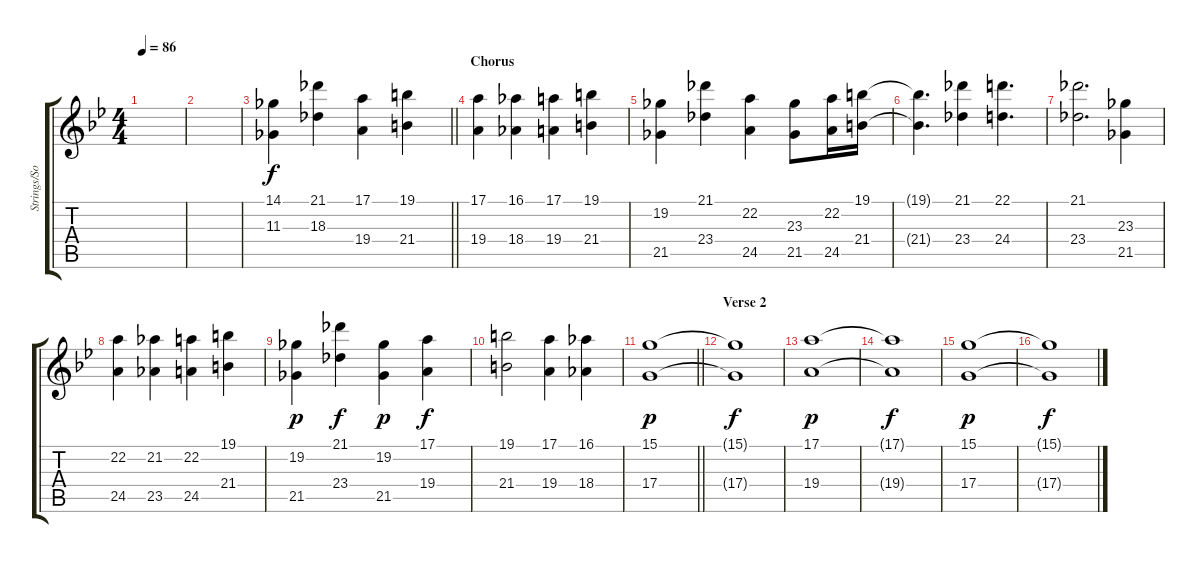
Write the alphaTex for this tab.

\track ("Strings/Solo Gtr" "Strings/So") {instrument stringensemble1}
\staff {score tabs}
\tuning (E4 B3 G3 D3 A2 E2) {hide}
\ts (4 4)
\tempo 86
\clef g2
\ks gminor
|
|
\barLineRight lightlight
(14.1 11.3).4{volume 8} (21.1 18.3).4 (17.1 19.4).4 (19.1 21.4).4 |
\section ("" "Chorus")
(17.1 19.4).4 (16.1 18.4).4 (17.1 19.4).4 (19.1 21.4).4 |
(19.2 21.5).4 (21.1 23.4).4 (22.2 24.5).4 (23.3 21.5).8 (22.2 24.5).16 (19.1 21.4).16 |
(19.1{t} 21.4{t}).4{d} (21.1 23.4).4 (22.1 24.4).4{d} |
(21.1 23.4).2{d} (23.3 21.5).4 |
(22.2 24.5).4 (21.2 23.5).4 (22.2 24.5).4 (19.1 21.4).4 |
(19.2 21.5).4{dy p} (21.1 23.4).4{dy f} (19.2 21.5).4{dy p} (17.1 19.4).4{dy f} |
(19.1 21.4).2 (17.1 19.4).4 (16.1 18.4).4 |
\barLineRight lightlight
(15.1 17.4).1{dy p} |
\section ("" "Verse 2 ")
(15.1{t} 17.4{t}).1{dy f} |
(17.1 19.4).1{dy p} |
(17.1{t} 19.4{t}).1{dy f} |
(15.1 17.4).1{dy p} |
(15.1{t} 17.4{t}).1{dy f}
